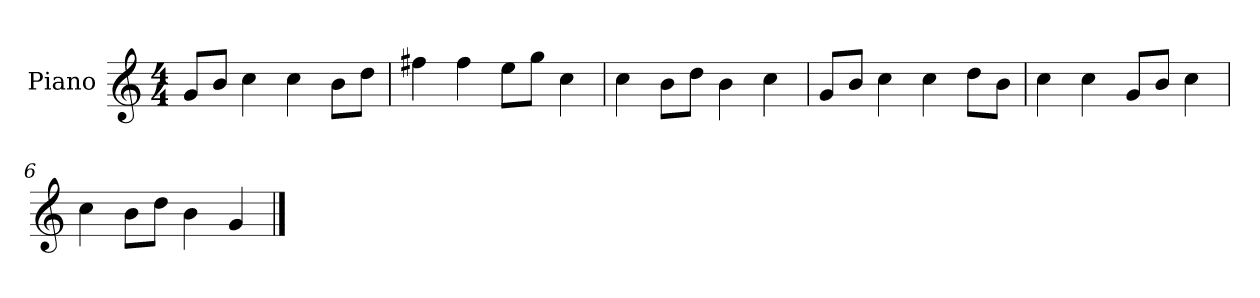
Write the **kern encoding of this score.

**kern
*part1
*staff1
*I"Piano
*I'P-no
*clefG2
*k[]
*M4/4
*MM90
=1
8g/L
8b/J
4cc\
4cc\
8b\L
8dd\J
=2
4ff#X\
4ff#\
8ee\L
8gg\J
4cc\
=3
4cc\
8b\L
8dd\J
4b\
4cc\
=4
8g/L
8b/J
4cc\
4cc\
8dd\L
8b\J
=5
4cc\
4cc\
8g/L
8b/J
4cc\
=6
4cc\
8b\L
8dd\J
4b\
4g/
==
*-
